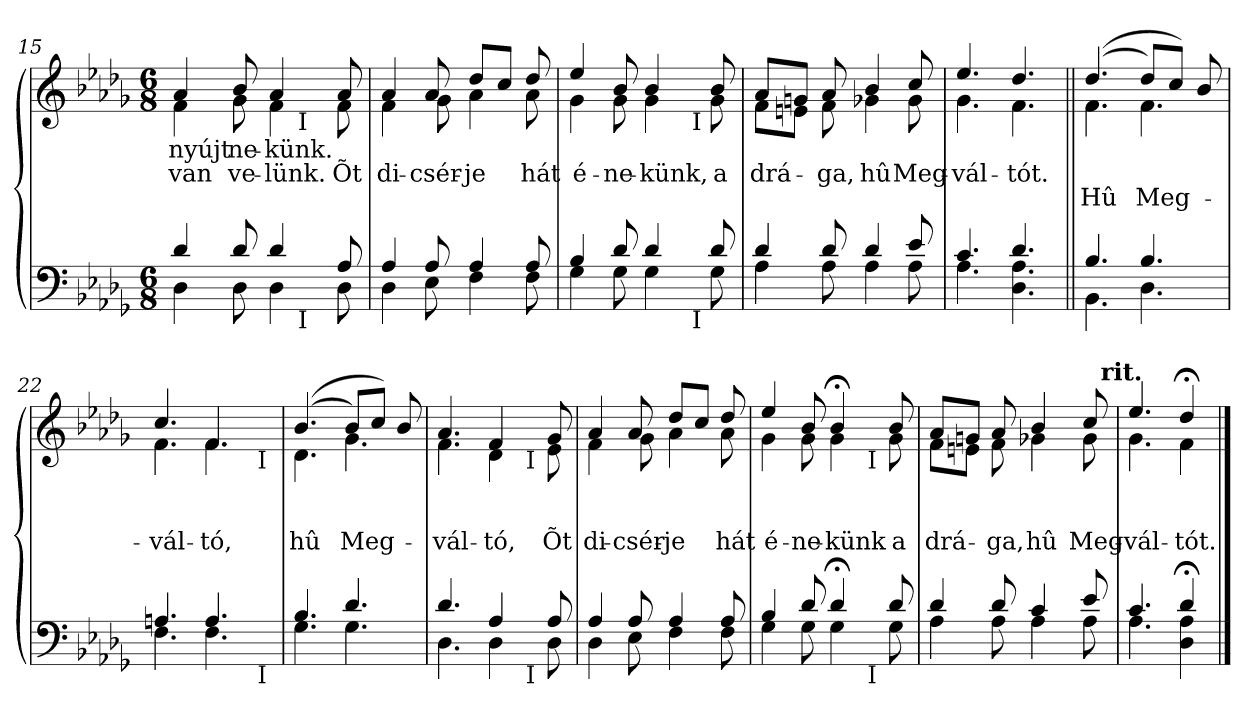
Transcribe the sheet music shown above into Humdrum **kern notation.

**kern	**kern	**text	**text	**text
*part2	*part1	*part1	*part1	*part1
*staff2	*staff1	*staff1	*staff1	*staff1
*clefF4	*clefG2	*	*	*
*k[b-e-a-d-g-]	*k[b-e-a-d-g-]	*	*	*
*D-:	*D-:	*	*	*
*M6/8	*M6/8	*	*	*
=15	=15	=15	=15	=15
*^	*	*	*	*
!	!	!	!LO:LY:b	!LO:LY:b	!
*	*^	*^	*	*	*
*	*	*	*	*^	*	*	*
4d-/	4D-\	2ryy	4a-/	4f\	2ryy	nyújt	van	.
!	!	!	!	!	!	!LO:LY:b	!LO:LY:b	!
8d-/	8D-\	.	8b-/	8g-\	.	ne-	ve-	.
!	!	!	!	!	!	!LO:LY:b	!LO:LY:b	!
4d-/	4D-\	.	4a-/	4f\	.	-künk.	-lünk.	.
!	!	!	!	!	!LO:TX:b:t=I	!	!	!
!	!	!LO:TX:b:t=I	!	!	!	!	!	!
.	.	8ryy	.	.	8ryy	.	.	.
*	*v	*v	*	*	*	*	*	*
*	*	*v	*v	*v	*	*	*
!!LO:LB:g=z
=16-	=16-	=16-	=16-	=16-	=16-
*	*^	*^	*	*	*
*	*	*	*	*^	*	*	*
!	!	!	!	!	!	!	!LO:LY:b	!
*	*v	*v	*	*	*	*	*	*
*	*	*	*v	*v	*	*	*
8A-/	8D-\	8a-/	8f\	.	Õt	.
=17	=17	=17	=17	=17	=17	=17
!	!	!	!	!	!LO:LY:b	!
4A-/	4D-\	4a-/	4f\	.	di-	.
!	!	!	!	!	!LO:LY:b	!
8A-/	8E-\	8a-/	8g-\	.	-csér-	.
!	!	!	!	!	!LO:LY:b	!
4A-/	4F\	8dd-/L	4a-\	.	-je	.
.	.	8cc/J	.	.	.	.
!	!	!	!	!	!LO:LY:b	!
8A-/	8F\	8dd-/	8a-\	.	hát	.
*	*	*v	*v	*	*	*
=18	=18	=18	=18	=18	=18
*	*	*^	*	*	*
!	!	!	!	!	!LO:LY:b	!
*	*^	*	*^	*	*	*
4B-/	4G-\	2ryy	4ee-/	4g-\	2ryy	.	é-	.
!	!	!	!	!	!	!	!LO:LY:b	!
8d-/	8G-\	.	8b-/	8g-\	.	.	-ne-	.
!	!	!	!	!	!	!	!LO:LY:b	!
4d-/	4G-\	.	4b-/	4g-\	.	.	-künk,	.
.	.	16ryy	.	.	16ryy	.	.	.
!	!	!	!	!	!LO:TX:b:t=I	!	!	!
!	!	!LO:TX:b:t=I	!	!	!	!	!	!
.	.	8.ryy	.	.	8.ryy	.	.	.
!	!	!	!	!	!	!	!LO:LY:b	!
8d-/	8G-\	.	8b-/	8g-\	.	.	a	.
*	*v	*v	*	*	*	*	*	*
*	*	*v	*v	*v	*	*	*
=19	=19	=19	=19	=19	=19
*	*^	*^	*	*	*
*	*	*	*	*^	*	*	*
!	!	!	!	!	!	!	!LO:LY:b	!
*	*v	*v	*	*	*	*	*	*
*	*	*	*v	*v	*	*	*
4d-/	4A-\	8a-/L	8f\L	.	drá-	.
.	.	8gn/J	8en\J	.	.	.
!	!	!	!	!	!LO:LY:b	!
8d-/	8A-\	8a-/	8f\	.	-ga,	.
!	!	!	!	!	!LO:LY:b	!
4d-/	4A-\	4b-/	4g-\	.	hû	.
!	!	!	!	!	!LO:LY:b	!
8e-/	8A-\	8cc/	8g-\	.	Meg-	.
=20	=20	=20	=20	=20	=20	=20
!	!	!	!	!	!LO:LY:b	!
4.c/	4.A-\	4.ee-/	4.g-\	.	-vál-	.
!	!	!	!	!	!LO:LY:b	!
4.d-/	4.D-\ 4.A-\	4.dd-/	4.f\	.	-tót.	.
!!LO:LB:g=z	!!
=21||	=21||	=21||	=21||	=21||	=21||	=21||
!	!	!	!	!	!	!LO:LY:b
4.B-/	4.BB-\	(>(4.dd-/	4.f\	.	.	Hû
!	!	!	!	!	!	!LO:LY:b
4.B-/	4.D-\	8dd-/L)	4.f\	.	.	Meg-
.	.	8cc/J)	.	.	.	.
.	.	8b-/	.	.	.	.
*	*	*v	*v	*	*	*
=22	=22	=22	=22	=22	=22
!	!	!	!	!	!LO:LY:b
*	*^	*^	*	*	*
*	*	*	*	*^	*	*	*
4.An/	4.F\	2ryy	4.cc/	4.f\	2ryy	.	.	-vál-
!	!	!	!	!	!	!	!	!LO:LY:b
4.A/	4.F\	.	4.f/	4.f\	.	.	.	-tó,
.	.	8ryy	.	.	8ryy	.	.	.
!	!	!	!	!	!LO:TX:b:t=I	!	!	!
!	!	!LO:TX:b:t=I	!	!	!	!	!	!
.	.	8ryy	.	.	8ryy	.	.	.
*	*v	*v	*	*	*	*	*	*
*	*	*v	*v	*v	*	*	*
=23	=23	=23	=23	=23	=23
*	*^	*^	*	*	*
*	*	*	*	*^	*	*	*
!	!	!	!	!	!	!	!	!LO:LY:b
*	*v	*v	*	*	*	*	*	*
*	*	*	*v	*v	*	*	*
4.B-/	4.G-\	((>4.b-/	4.d-\	.	.	hû
!	!	!	!	!	!	!LO:LY:b
4.d-/	4.G-\	8b-/L)	4.g-\	.	.	Meg-
.	.	8cc/J)	.	.	.	.
.	.	8b-/	.	.	.	.
*	*	*v	*v	*	*	*
=24	=24	=24	=24	=24	=24
!	!	!	!	!	!LO:LY:b
*	*^	*^	*	*	*
*	*	*	*	*^	*	*	*
4.d-/	4.D-\	2ryy	4.a-/	4.f\	2ryy	.	.	-vál-
!	!	!	!	!	!	!	!	!LO:LY:b
4A-/	4D-\	.	4f/	4d-\	.	.	.	-tó,
.	.	32ryy	.	.	32ryy	.	.	.
!	!	!	!	!	!LO:TX:b:t=I	!	!	!
!	!	!LO:TX:b:t=I	!	!	!	!	!	!
.	.	8..ryy	.	.	8..ryy	.	.	.
!	!	!	!	!	!	!	!	!LO:LY:b
8A-/	8D-\	.	8g-/	8e-\	.	.	.	Õt
*	*v	*v	*	*	*	*	*	*
*	*	*v	*v	*v	*	*	*
=25	=25	=25	=25	=25	=25
*	*^	*^	*	*	*
*	*	*	*	*^	*	*	*
!	!	!	!	!	!	!	!	!LO:LY:b
*	*v	*v	*	*	*	*	*	*
*	*	*	*v	*v	*	*	*
4A-/	4D-\	4a-/	4f\	.	.	di-
!	!	!	!	!	!	!LO:LY:b
8A-/	8E-\	8a-/	8g-\	.	.	-csér-
!	!	!	!	!	!	!LO:LY:b
4A-/	4F\	8dd-/L	4a-\	.	.	-je
.	.	8cc/J	.	.	.	.
!	!	!	!	!	!	!LO:LY:b
8A-/	8F\	8dd-/	8a-\	.	.	hát
*	*	*v	*v	*	*	*
!!LO:LB:g=z
=26	=26	=26	=26	=26	=26
*	*	*^	*	*	*
!	!	!	!	!	!	!LO:LY:b
*	*^	*	*^	*	*	*
4B-/	4G-\	2ryy	4ee-/	4g-\	2ryy	.	.	é-
!	!	!	!	!	!	!	!	!LO:LY:b
8d-/	8G-\	.	8b-/	8g-\	.	.	.	-ne-
!	!	!	!	!	!	!	!	!LO:LY:b
4d-;/	4G-\	.	4b-;/	4g-\	.	.	.	-künk
.	.	32ryy	.	.	32ryy	.	.	.
!	!	!	!	!	!LO:TX:b:t=I	!	!	!
!	!	!LO:TX:b:t=I	!	!	!	!	!	!
.	.	8..ryy	.	.	8..ryy	.	.	.
!	!	!	!	!	!	!	!	!LO:LY:b
8d-/	8G-\	.	8b-/	8g-\	.	.	.	a
*	*v	*v	*	*	*	*	*	*
=27	=27	=27	=27	=27	=27	=27	=27
*	*^	*	*	*	*	*	*
!	!	!	!	!	!	!	!	!LO:LY:b
*	*v	*v	*	*	*	*	*	*
4d-/	4A-\	8a-/L	8f\L	2ryy	.	.	drá-
.	.	8gn/J	8en\J	.	.	.	.
!	!	!	!	!	!	!	!LO:LY:b
8d-/	8A-\	8a-/	8f\	.	.	.	-ga,
!	!	!	!	!	!	!	!LO:LY:b
4c/	4A-\	4b-/	4g-X\	.	.	.	hû
.	.	.	.	8.ryy	.	.	.
!	!	!	!	!	!	!	!LO:LY:b
8e-/	8A-\	8cc/	8g-\	.	.	.	Meg-
!	!	!	!	!LO:TX:a:B:t=rit.	!	!	!
.	.	.	.	16ryy	.	.	.
*	*	*v	*v	*v	*	*	*
=28	=28	=28	=28	=28	=28
*	*	*^	*	*	*
*	*	*	*^	*	*	*
!	!	!	!	!	!	!	!LO:LY:b
*	*	*	*v	*v	*	*	*
4.c/	4.A-\	4.ee-/	4.g-\	.	.	-vál-
!	!	!	!	!	!	!LO:LY:b
4d-;/	4D-\ 4A-\	4dd-;/	4f\	.	.	-tót.
*v	*v	*	*	*	*	*
*	*v	*v	*	*	*
==	==	==	==	==
*-	*-	*-	*-	*-
